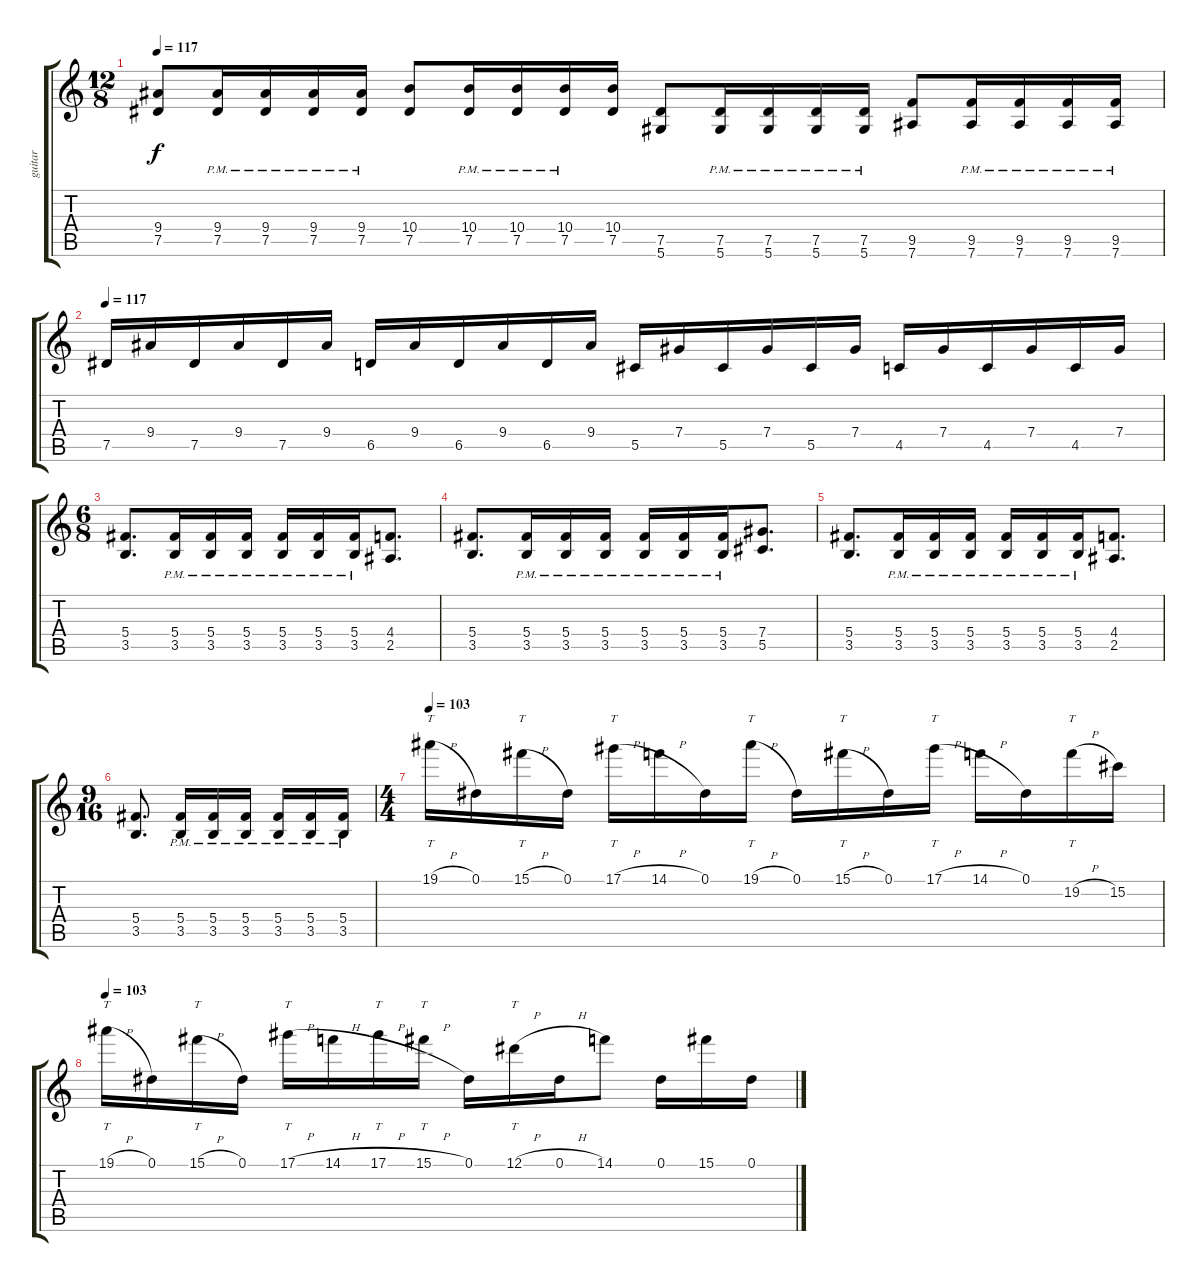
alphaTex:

\track ("guitar" "guitar") {instrument distortionguitar}
\staff {score tabs}
\tuning (Eb4 Bb3 Gb3 Db3 Ab2 Eb2) {hide}
\ts (12 8)
\tempo 117
\clef g2
\ks c
(9.4 7.5).8{dy f} (9.4{pm} 7.5{pm}).16 (9.4{pm} 7.5{pm}).16 (9.4{pm} 7.5{pm}).16 (9.4{pm} 7.5{pm}).16 (10.4 7.5).8 (10.4{pm} 7.5{pm}).16 (10.4{pm} 7.5{pm}).16 (10.4{pm} 7.5{pm}).16 (10.4 7.5).16 (7.5 5.6).8 (7.5{pm} 5.6{pm}).16 (7.5{pm} 5.6{pm}).16 (7.5{pm} 5.6{pm}).16 (7.5{pm} 5.6{pm}).16 (9.5 7.6).8 (9.5{pm} 7.6{pm}).16 (9.5{pm} 7.6{pm}).16 (9.5{pm} 7.6{pm}).16 (9.5{pm} 7.6{pm}).16 |
\tempo 117
7.5.16 9.4.16 7.5.16 9.4.16 7.5.16 9.4.16 6.5.16 9.4.16 6.5.16 9.4.16 6.5.16 9.4.16 5.5.16 7.4.16 5.5.16 7.4.16 5.5.16 7.4.16 4.5.16 7.4.16 4.5.16 7.4.16 4.5.16 7.4.16 |
\ts (6 8)
(5.4 3.5).8{d} (5.4 3.5{pm}).16 (5.4 3.5{pm}).16 (5.4 3.5{pm}).16 (5.4 3.5{pm}).16 (5.4 3.5{pm}).16 (5.4 3.5{pm}).16 (4.4 2.5).8{d} |
(5.4 3.5).8{d} (5.4 3.5{pm}).16 (5.4 3.5{pm}).16 (5.4 3.5{pm}).16 (5.4 3.5{pm}).16 (5.4 3.5{pm}).16 (5.4 3.5{pm}).16 (7.4 5.5).8{d} |
(5.4 3.5).8{d} (5.4 3.5{pm}).16 (5.4 3.5{pm}).16 (5.4 3.5{pm}).16 (5.4 3.5{pm}).16 (5.4 3.5{pm}).16 (5.4 3.5{pm}).16 (4.4 2.5).8{d} |
\ts (9 16)
(5.4 3.5).8{d} (5.4 3.5{pm}).16 (5.4 3.5{pm}).16 (5.4 3.5{pm}).16 (5.4 3.5{pm}).16 (5.4 3.5{pm}).16 (5.4 3.5{pm}).16 |
\ts (4 4)
\tempo 103
19.1{h}.16{tt} 0.1.16 15.1{h}.16{tt} 0.1.16 17.1{h}.16{tt} 14.1{h}.16 0.1.16 19.1{h}.16{tt} 0.1.16 15.1{h}.16{tt} 0.1.16 17.1{h}.16{tt} 14.1{h}.16 0.1.16 19.2{h}.16{tt} 15.2.16 |
\tempo 103
19.1{h}.16{tt} 0.1.16 15.1{h}.16{tt} 0.1.16 17.1{h}.16{tt} 14.1{h}.16 17.1{h}.16{tt} 15.1{h}.16{tt} 0.1.16 12.1{h}.16{tt} 0.1{h}.16 14.1.8 0.1.16 15.1.16 0.1.16
